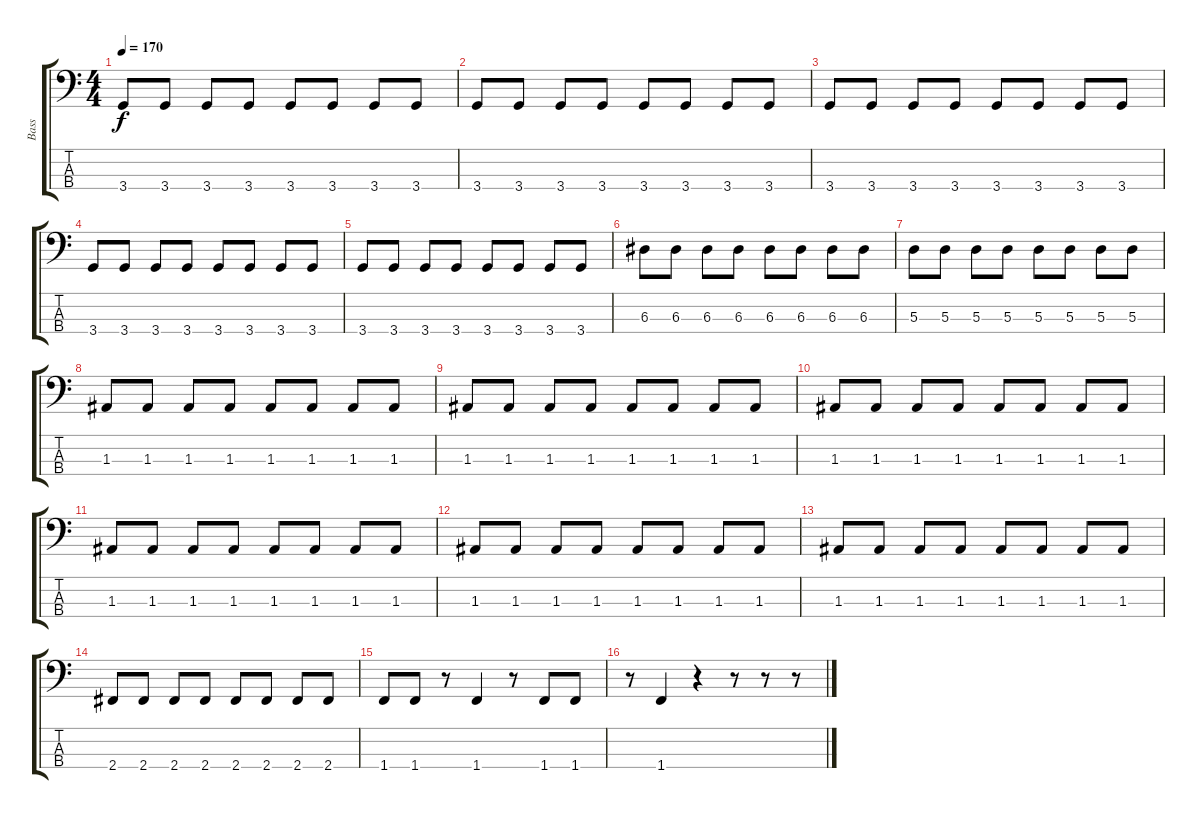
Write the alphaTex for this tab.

\track ("Bass" "Bass") {instrument electricbassfinger}
\staff {score tabs}
\tuning (G2 D2 A1 E1) {hide}
\ts (4 4)
\tempo 170
\clef f4
\ks c
3.4.8{dy f} 3.4.8 3.4.8 3.4.8 3.4.8 3.4.8 3.4.8 3.4.8 |
3.4.8 3.4.8 3.4.8 3.4.8 3.4.8 3.4.8 3.4.8 3.4.8 |
3.4.8 3.4.8 3.4.8 3.4.8 3.4.8 3.4.8 3.4.8 3.4.8 |
3.4.8 3.4.8 3.4.8 3.4.8 3.4.8 3.4.8 3.4.8 3.4.8 |
3.4.8 3.4.8 3.4.8 3.4.8 3.4.8 3.4.8 3.4.8 3.4.8 |
6.3.8 6.3.8 6.3.8 6.3.8 6.3.8 6.3.8 6.3.8 6.3.8 |
5.3.8 5.3.8 5.3.8 5.3.8 5.3.8 5.3.8 5.3.8 5.3.8 |
1.3.8 1.3.8 1.3.8 1.3.8 1.3.8 1.3.8 1.3.8 1.3.8 |
1.3.8 1.3.8 1.3.8 1.3.8 1.3.8 1.3.8 1.3.8 1.3.8 |
1.3.8 1.3.8 1.3.8 1.3.8 1.3.8 1.3.8 1.3.8 1.3.8 |
1.3.8 1.3.8 1.3.8 1.3.8 1.3.8 1.3.8 1.3.8 1.3.8 |
1.3.8 1.3.8 1.3.8 1.3.8 1.3.8 1.3.8 1.3.8 1.3.8 |
1.3.8 1.3.8 1.3.8 1.3.8 1.3.8 1.3.8 1.3.8 1.3.8 |
2.4.8 2.4.8 2.4.8 2.4.8 2.4.8 2.4.8 2.4.8 2.4.8 |
1.4.8{volume 12} 1.4.8 r.8 1.4.4 r.8 1.4.8 1.4.8 |
r.8 1.4.4 r.4 r.8 r.8 r.8
